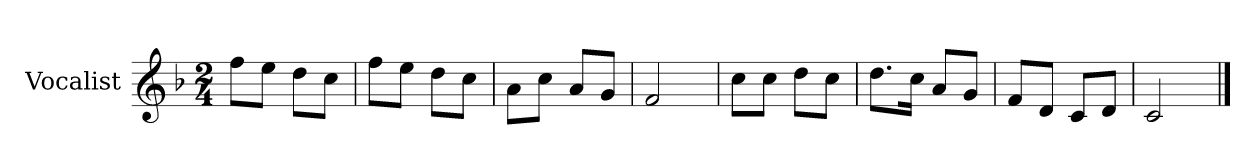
**kern
*part1
*staff1
*I"Vocalist
*k[b-]
*F:
*M2/4
=
8ffL
8eeJ
8ddL
8ccJ
=1
8ffL
8eeJ
8ddL
8ccJ
=2
8aL
8ccJ
8aL
8gJ
=3
2f
=4
8ccL
8ccJ
8ddL
8ccJ
=5
8.ddL
16ccJk
8aL
8gJ
=6
8fL
8dJ
8cL
8dJ
=7
2c
==
*-
